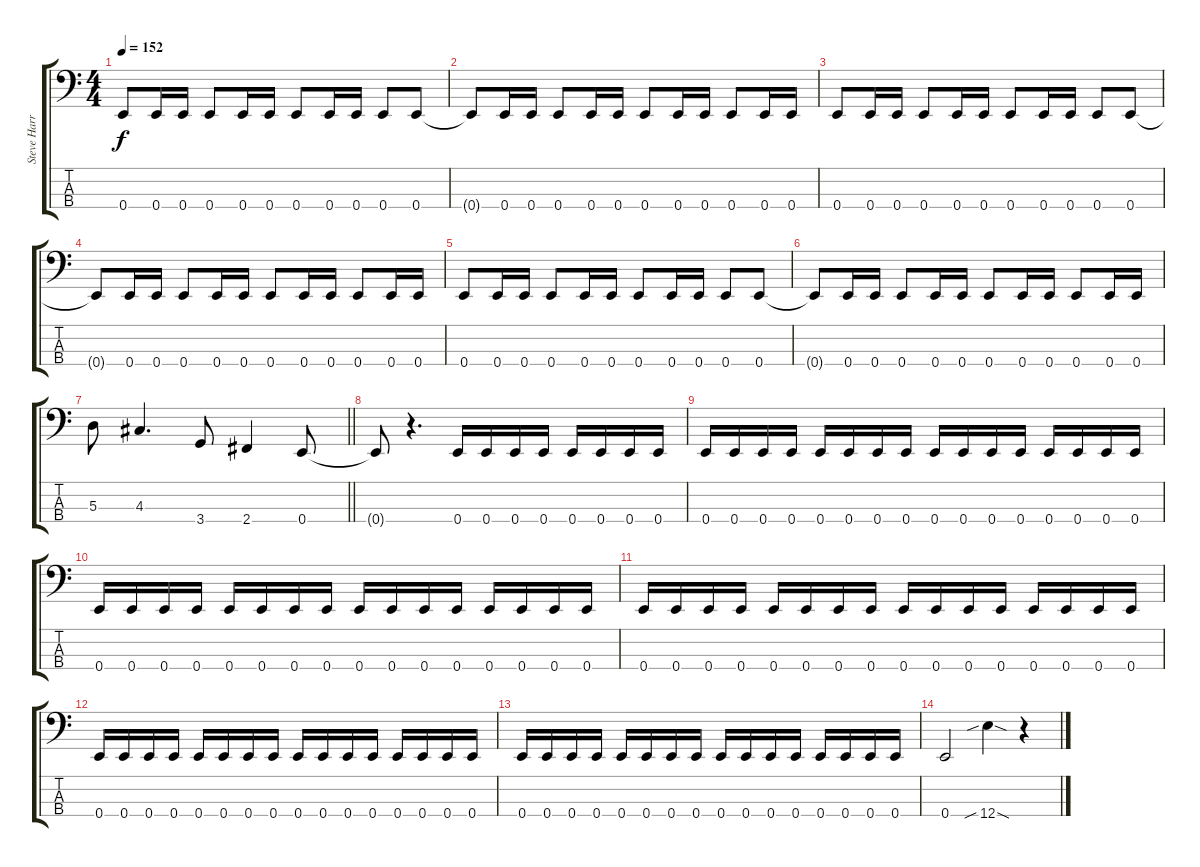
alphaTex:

\track ("Steve Harris" "Steve Harr") {instrument electricbassfinger}
\staff {score tabs}
\tuning (G2 D2 A1 E1) {hide}
\ts (4 4)
\tempo 152
\clef f4
\ks c
0.4.8{dy f} 0.4.16 0.4.16 0.4.8 0.4.16 0.4.16 0.4.8 0.4.16 0.4.16 0.4.8 0.4.8 |
0.4{t}.8 0.4.16 0.4.16 0.4.8 0.4.16 0.4.16 0.4.8 0.4.16 0.4.16 0.4.8 0.4.16 0.4.16 |
0.4.8 0.4.16 0.4.16 0.4.8 0.4.16 0.4.16 0.4.8 0.4.16 0.4.16 0.4.8 0.4.8 |
0.4{t}.8 0.4.16 0.4.16 0.4.8 0.4.16 0.4.16 0.4.8 0.4.16 0.4.16 0.4.8 0.4.16 0.4.16 |
0.4.8 0.4.16 0.4.16 0.4.8 0.4.16 0.4.16 0.4.8 0.4.16 0.4.16 0.4.8 0.4.8 |
0.4{t}.8 0.4.16 0.4.16 0.4.8 0.4.16 0.4.16 0.4.8 0.4.16 0.4.16 0.4.8 0.4.16 0.4.16 |
\barLineRight lightlight
5.3.8 4.3.4{d} 3.4.8 2.4.4 0.4.8 |
0.4{t}.8 r.4{d} 0.4.16 0.4.16 0.4.16 0.4.16 0.4.16 0.4.16 0.4.16 0.4.16 |
0.4.16 0.4.16 0.4.16 0.4.16 0.4.16 0.4.16 0.4.16 0.4.16 0.4.16 0.4.16 0.4.16 0.4.16 0.4.16 0.4.16 0.4.16 0.4.16 |
0.4.16 0.4.16 0.4.16 0.4.16 0.4.16 0.4.16 0.4.16 0.4.16 0.4.16 0.4.16 0.4.16 0.4.16 0.4.16 0.4.16 0.4.16 0.4.16 |
0.4.16 0.4.16 0.4.16 0.4.16 0.4.16 0.4.16 0.4.16 0.4.16 0.4.16 0.4.16 0.4.16 0.4.16 0.4.16 0.4.16 0.4.16 0.4.16 |
0.4.16 0.4.16 0.4.16 0.4.16 0.4.16 0.4.16 0.4.16 0.4.16 0.4.16 0.4.16 0.4.16 0.4.16 0.4.16 0.4.16 0.4.16 0.4.16 |
0.4.16 0.4.16 0.4.16 0.4.16 0.4.16 0.4.16 0.4.16 0.4.16 0.4.16 0.4.16 0.4.16 0.4.16 0.4.16 0.4.16 0.4.16 0.4.16 |
0.4.2 12.4{sib sod}.4 r.4
